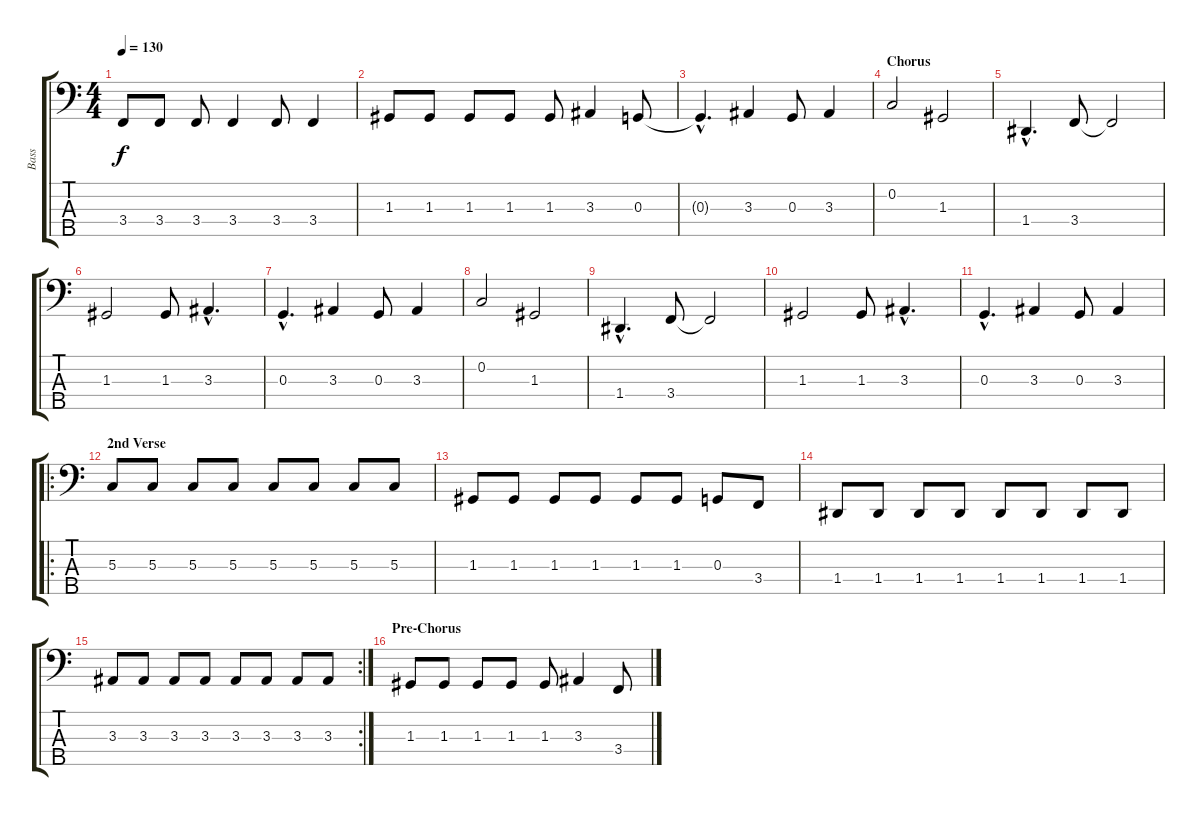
\track ("Bass" "Bass") {instrument electricbassfinger}
\staff {score tabs}
\tuning (F2 C2 G1 D1 A0) {hide}
\ts (4 4)
\tempo 130
\clef f4
\ks c
3.4{t}.8{dy f} 3.4.8 3.4.8 3.4.4 3.4.8 3.4.4 |
1.3.8 1.3.8 1.3.8 1.3.8 1.3.8 3.3.4 0.3.8 |
0.3{hac t}.4{d} 3.3.4 0.3.8 3.3.4 |
\section ("" "Chorus")
0.2.2 1.3.2 |
1.4{hac}.4{d} 3.4.8 3.4{t}.2 |
1.3.2 1.3.8 3.3{hac}.4{d} |
0.3{hac}.4{d} 3.3.4 0.3.8 3.3.4 |
0.2.2 1.3.2 |
1.4{hac}.4{d} 3.4.8 3.4{t}.2 |
1.3.2 1.3.8 3.3{hac}.4{d} |
0.3{hac}.4{d} 3.3.4 0.3.8 3.3.4 |
\ro
\section ("" "2nd Verse")
5.3.8 5.3.8 5.3.8 5.3.8 5.3.8 5.3.8 5.3.8 5.3.8 |
1.3.8 1.3.8 1.3.8 1.3.8 1.3.8 1.3.8 0.3.8 3.4.8 |
1.4.8 1.4.8 1.4.8 1.4.8 1.4.8 1.4.8 1.4.8 1.4.8 |
\rc 2
3.3.8 3.3.8 3.3.8 3.3.8 3.3.8 3.3.8 3.3.8 3.3.8 |
\section ("" "Pre-Chorus")
1.3.8 1.3.8 1.3.8 1.3.8 1.3.8 3.3.4 3.4.8
